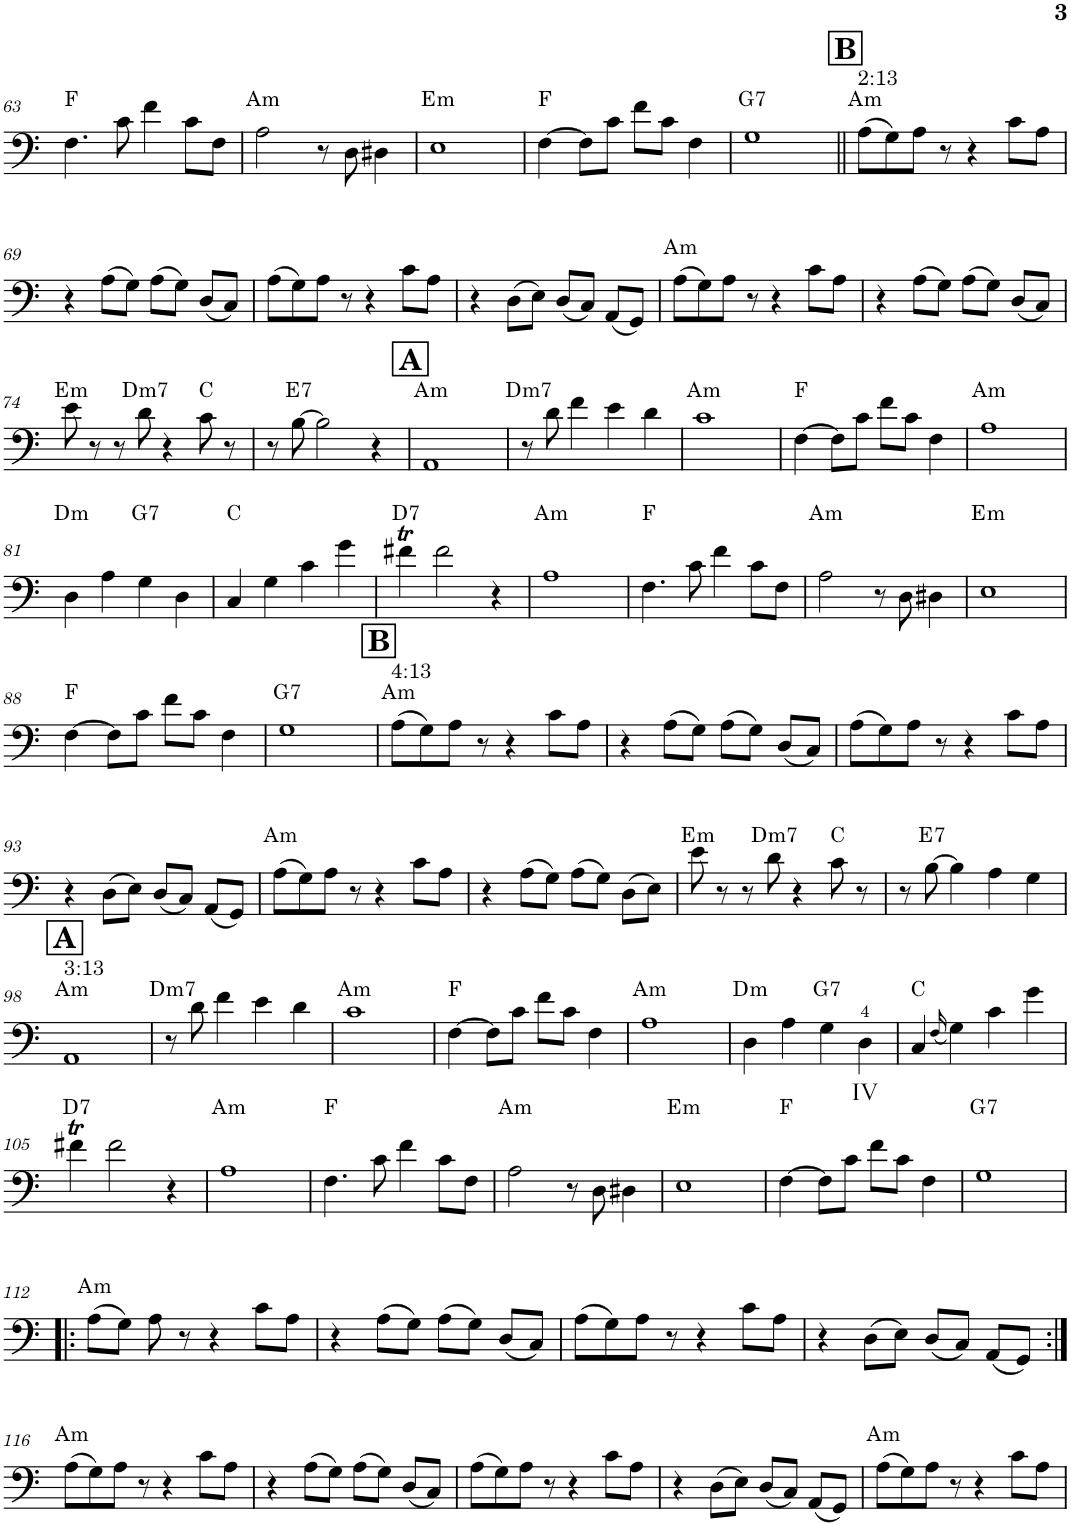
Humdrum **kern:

**kern	**harte
*part1	*part1
*staff1	*
*I"5-str. Electric Bass	*
*I'El. B.	*
!!LO:PB:g=z
*clefF4	*
*Trd7c12	*
*k[]	*
*M4/4	*
=63	=63
4.F\	F:maj
8c\	.
4f\	.
8c\L	.
8F\J	.
=64	=64
!	!LO:H:kt=m
2A\	A:min
8r	.
8D\	.
4D#X\	.
=65	=65
!	!LO:H:kt=m
1E	E:min
=66	=66
[4F\	F:maj
8F\L]	.
8c\J	.
8f\L	.
8c\J	.
4F\	.
=67	=67
!	!LO:H:kt=7
1G	G:7
!!LO:REH:place=s1:a:B:cj:fs=14:t=B
=68||	=68||
!LO:TX:a:t=2&colon;13	!LO:H:kt=m
(8A\L	A:min
8G\)	.
8A\J	.
8r	.
4r	.
8c\L	.
8A\J	.
!!LO:LB:g=z
=69	=69
4r	.
(8A\L	.
8G\J)	.
(8A\L	.
8G\J)	.
(8D/L	.
8C/J)	.
=70	=70
(8A\L	.
8G\)	.
8A\J	.
8r	.
4r	.
8c\L	.
8A\J	.
=71	=71
4r	.
(8D\L	.
8E\J)	.
(8D/L	.
8C/J)	.
(8AA/L	.
8GG/J)	.
=72	=72
!	!LO:H:kt=m
(8A\L	A:min
8G\)	.
8A\J	.
8r	.
4r	.
8c\L	.
8A\J	.
=73	=73
4r	.
(8A\L	.
8G\J)	.
(8A\L	.
8G\J)	.
(8D/L	.
8C/J)	.
!!LO:LB:g=z
=74	=74
!	!LO:H:kt=m
8e\	E:min
8r	.
8r	.
!	!LO:H:kt=m7
8d\	D:min7
4r	.
8c\	C:maj
8r	.
=75	=75
8r	.
!	!LO:H:kt=7
[8B\	E:7
2B\]	.
4r	.
!!LO:REH:place=s1:a:B:cj:fs=14:t=A
=76	=76
!	!LO:H:kt=m
1AA	A:min
=77	=77
!	!LO:H:kt=m7
8r	D:min7
8d\	.
4f\	.
4e\	.
4d\	.
=78	=78
!	!LO:H:kt=m
1c	A:min
=79	=79
[4F\	F:maj
8F\L]	.
8c\J	.
8f\L	.
8c\J	.
4F\	.
=80	=80
!	!LO:H:kt=m
1A	A:min
!!LO:LB:g=z
=81	=81
!	!LO:H:kt=m
4D\	D:min
4A\	.
!	!LO:H:kt=7
4G\	G:7
4D\	.
=82	=82
4C/	C:maj
4G\	.
4c\	.
4g\	.
=83	=83
!	!LO:H:kt=7
4f#Xt\	D:7
2f#\	.
4r	.
=84	=84
!	!LO:H:kt=m
1A	A:min
=85	=85
4.F\	F:maj
8c\	.
4f\	.
8c\L	.
8F\J	.
=86	=86
!	!LO:H:kt=m
2A\	A:min
8r	.
8D\	.
4D#X\	.
=87	=87
!	!LO:H:kt=m
1E	E:min
!!LO:LB:g=z
=88	=88
[4F\	F:maj
8F\L]	.
8c\J	.
8f\L	.
8c\J	.
4F\	.
=89	=89
!	!LO:H:kt=7
1G	G:7
!!LO:REH:place=s1:a:B:cj:fs=14:t=B
=90	=90
!LO:TX:a:t=4&colon;13	!LO:H:kt=m
(8A\L	A:min
8G\)	.
8A\J	.
8r	.
4r	.
8c\L	.
8A\J	.
=91	=91
4r	.
(8A\L	.
8G\J)	.
(8A\L	.
8G\J)	.
(8D/L	.
8C/J)	.
=92	=92
(8A\L	.
8G\)	.
8A\J	.
8r	.
4r	.
8c\L	.
8A\J	.
!!LO:LB:g=z
=93	=93
4r	.
(8D\L	.
8E\J)	.
(8D/L	.
8C/J)	.
(8AA/L	.
8GG/J)	.
=94	=94
!	!LO:H:kt=m
(8A\L	A:min
8G\)	.
8A\J	.
8r	.
4r	.
8c\L	.
8A\J	.
=95	=95
4r	.
(8A\L	.
8G\J)	.
(8A\L	.
8G\J)	.
(8D\L	.
8E\J)	.
=96	=96
!	!LO:H:kt=m
8e\	E:min
8r	.
8r	.
!	!LO:H:kt=m7
8d\	D:min7
4r	.
8c\	C:maj
8r	.
=97	=97
8r	.
!	!LO:H:kt=7
[8B\	E:7
4B\]	.
4A\	.
4G\	.
!!LO:LB:g=z
!!LO:REH:place=s1:a:B:cj:fs=14:t=A
=98	=98
!LO:TX:a:t=3&colon;13	!LO:H:kt=m
1AA	A:min
=99	=99
!	!LO:H:kt=m7
8r	D:min7
8d\	.
4f\	.
4e\	.
4d\	.
=100	=100
!	!LO:H:kt=m
1c	A:min
=101	=101
[4F\	F:maj
8F\L]	.
8c\J	.
8f\L	.
8c\J	.
4F\	.
=102	=102
!	!LO:H:kt=m
1A	A:min
=103	=103
!	!LO:H:kt=m
4D\	D:min
4A\	.
!	!LO:H:kt=7
4G\	G:7
4D\	.
=104	=104
4C/	C:maj
(16qF/	.
4G\)	.
4c\	.
4g\	.
!!LO:LB:g=z
=105	=105
!	!LO:H:kt=7
4f#Xt\	D:7
2f#\	.
4r	.
=106	=106
!	!LO:H:kt=m
1A	A:min
=107	=107
4.F\	F:maj
8c\	.
4f\	.
8c\L	.
8F\J	.
=108	=108
!	!LO:H:kt=m
2A\	A:min
8r	.
8D\	.
4D#X\	.
=109	=109
!	!LO:H:kt=m
1E	E:min
=110	=110
[4F\	F:maj
8F\L]	.
8c\J	.
8f\L	.
8c\J	.
4F\	.
=111	=111
!	!LO:H:kt=7
1G	G:7
!!LO:LB:g=z
=112!|:	=112!|:
!	!LO:H:kt=m
(8A\L	A:min
8G\J)	.
8A\	.
8r	.
4r	.
8c\L	.
8A\J	.
=113	=113
4r	.
(8A\L	.
8G\J)	.
(8A\L	.
8G\J)	.
(8D/L	.
8C/J)	.
=114	=114
(8A\L	.
8G\)	.
8A\J	.
8r	.
4r	.
8c\L	.
8A\J	.
=115	=115
4r	.
(8D\L	.
8E\J)	.
(8D/L	.
8C/J)	.
(8AA/L	.
8GG/J)	.
!!LO:LB:g=z
=116:|!	=116:|!
!	!LO:H:kt=m
(8A\L	A:min
8G\)	.
8A\J	.
8r	.
4r	.
8c\L	.
8A\J	.
=117	=117
4r	.
(8A\L	.
8G\J)	.
(8A\L	.
8G\J)	.
(8D/L	.
8C/J)	.
=118	=118
(8A\L	.
8G\)	.
8A\J	.
8r	.
4r	.
8c\L	.
8A\J	.
=119	=119
4r	.
(8D\L	.
8E\J)	.
(8D/L	.
8C/J)	.
(8AA/L	.
8GG/J)	.
=120	=120
!	!LO:H:kt=m
(8A\L	A:min
8G\)	.
8A\J	.
8r	.
4r	.
8c\L	.
8A\J	.
=	=
*-	*-
